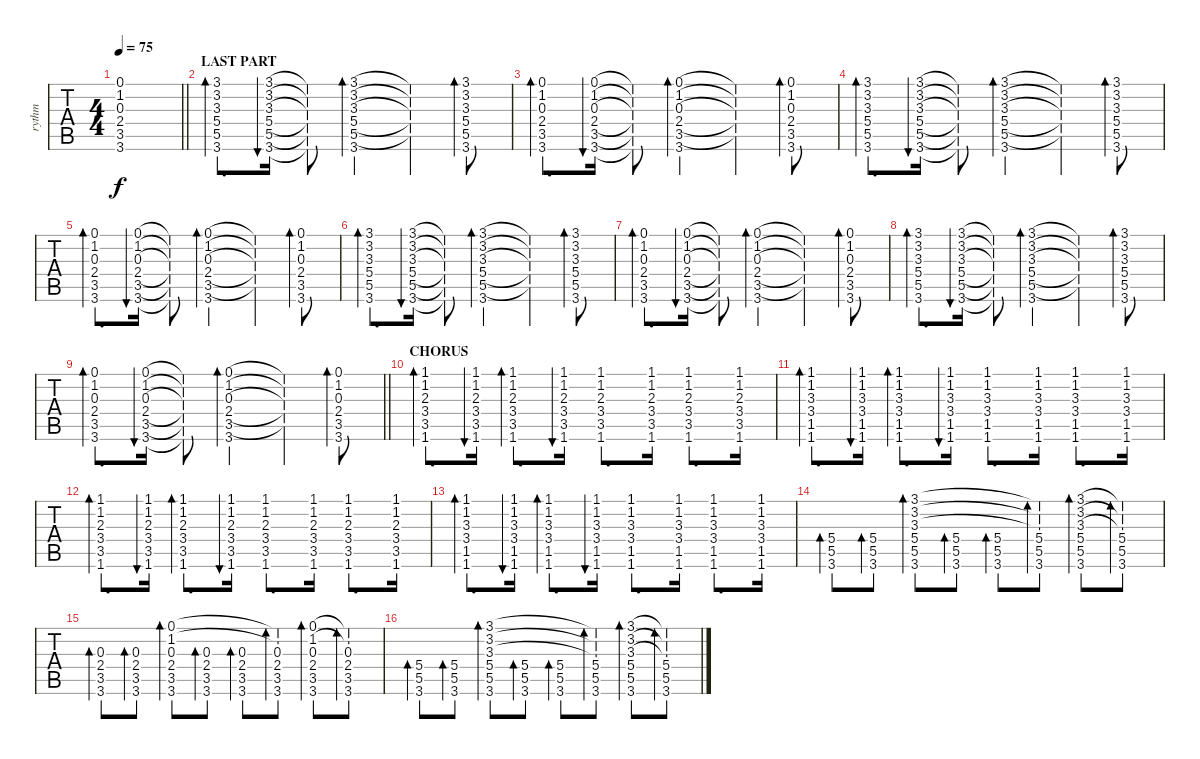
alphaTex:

\track ("rythm" "rythm") {instrument acousticguitarsteel}
\staff {tabs}
\tuning (E4 B3 G3 D3 A2 E2) {hide}
\ts (4 4)
\tempo 75
\clef g2
\barLineRight lightlight
\ks c
(0.1 1.2 0.3 2.4 3.5 3.6).1{dy f} |
\section ("" "LAST PART")
(3.1 3.2 3.3 5.4 5.5 3.6).8{d bd 30} (3.1 3.2 3.3 5.4 5.5 3.6).16{bu 30} (3.1{t} 3.2{t} 3.3{t} 5.4{t} 5.5{t} 3.6{t}).8 (3.1 3.2 3.3 5.4 5.5 3.6).4{bd 30} (3.1{t} 3.2{t} 3.3{t} 5.4{t} 5.5{t}).4 (3.1 3.2 3.3 5.4 5.5 3.6).8{bd 30} |
(0.1 1.2 0.3 2.4 3.5 3.6).8{d bd 30} (0.1 1.2 0.3 2.4 3.5 3.6).16{bu 30} (0.1{t} 1.2{t} 0.3{t} 2.4{t} 3.5{t} 3.6{t}).8 (0.1 1.2 0.3 2.4 3.5 3.6).4{bd 30} (0.1{t} 1.2{t} 0.3{t} 2.4{t} 3.5{t}).4 (0.1 1.2 0.3 2.4 3.5 3.6).8{bd 30} |
(3.1 3.2 3.3 5.4 5.5 3.6).8{d bd 30} (3.1 3.2 3.3 5.4 5.5 3.6).16{bu 30} (3.1{t} 3.2{t} 3.3{t} 5.4{t} 5.5{t} 3.6{t}).8 (3.1 3.2 3.3 5.4 5.5 3.6).4{bd 30} (3.1{t} 3.2{t} 3.3{t} 5.4{t} 5.5{t}).4 (3.1 3.2 3.3 5.4 5.5 3.6).8{bd 30} |
(0.1 1.2 0.3 2.4 3.5 3.6).8{d bd 30} (0.1 1.2 0.3 2.4 3.5 3.6).16{bu 30} (0.1{t} 1.2{t} 0.3{t} 2.4{t} 3.5{t} 3.6{t}).8 (0.1 1.2 0.3 2.4 3.5 3.6).4{bd 30} (0.1{t} 1.2{t} 0.3{t} 2.4{t} 3.5{t}).4 (0.1 1.2 0.3 2.4 3.5 3.6).8{bd 30} |
(3.1 3.2 3.3 5.4 5.5 3.6).8{d bd 30} (3.1 3.2 3.3 5.4 5.5 3.6).16{bu 30} (3.1{t} 3.2{t} 3.3{t} 5.4{t} 5.5{t} 3.6{t}).8 (3.1 3.2 3.3 5.4 5.5 3.6).4{bd 30} (3.1{t} 3.2{t} 3.3{t} 5.4{t} 5.5{t}).4 (3.1 3.2 3.3 5.4 5.5 3.6).8{bd 30} |
(0.1 1.2 0.3 2.4 3.5 3.6).8{d bd 30} (0.1 1.2 0.3 2.4 3.5 3.6).16{bu 30} (0.1{t} 1.2{t} 0.3{t} 2.4{t} 3.5{t} 3.6{t}).8 (0.1 1.2 0.3 2.4 3.5 3.6).4{bd 30} (0.1{t} 1.2{t} 0.3{t} 2.4{t} 3.5{t}).4 (0.1 1.2 0.3 2.4 3.5 3.6).8{bd 30} |
(3.1 3.2 3.3 5.4 5.5 3.6).8{d bd 30} (3.1 3.2 3.3 5.4 5.5 3.6).16{bu 30} (3.1{t} 3.2{t} 3.3{t} 5.4{t} 5.5{t} 3.6{t}).8 (3.1 3.2 3.3 5.4 5.5 3.6).4{bd 30} (3.1{t} 3.2{t} 3.3{t} 5.4{t} 5.5{t}).4 (3.1 3.2 3.3 5.4 5.5 3.6).8{bd 30} |
\barLineRight lightlight
(0.1 1.2 0.3 2.4 3.5 3.6).8{d bd 30} (0.1 1.2 0.3 2.4 3.5 3.6).16{bu 30} (0.1{t} 1.2{t} 0.3{t} 2.4{t} 3.5{t} 3.6{t}).8 (0.1 1.2 0.3 2.4 3.5 3.6).4{bd 30} (0.1{t} 1.2{t} 0.3{t} 2.4{t} 3.5{t}).4 (0.1 1.2 0.3 2.4 3.5 3.6).8{bd 30} |
\section ("" "CHORUS")
(1.1 1.2 2.3 3.4 3.5 1.6).8{d bd 30} (1.1 1.2 2.3 3.4 3.5 1.6).16{bu 30} (1.1 1.2 2.3 3.4 3.5 1.6).8{d bd 30} (1.1 1.2 2.3 3.4 3.5 1.6).16{bu 30} (1.1 1.2 2.3 3.4 3.5 1.6).8{d} (1.1 1.2 2.3 3.4 3.5 1.6).16 (1.1 1.2 2.3 3.4 3.5 1.6).8{d} (1.1 1.2 2.3 3.4 3.5 1.6).16 |
(1.1 1.2 3.3 3.4 1.5 1.6).8{d bd 30} (1.1 1.2 3.3 3.4 1.5 1.6).16{bu 30} (1.1 1.2 3.3 3.4 1.5 1.6).8{d bd 30} (1.1 1.2 3.3 3.4 1.5 1.6).16{bu 30} (1.1 1.2 3.3 3.4 1.5 1.6).8{d} (1.1 1.2 3.3 3.4 1.5 1.6).16 (1.1 1.2 3.3 3.4 1.5 1.6).8{d} (1.1 1.2 3.3 3.4 1.5 1.6).16 |
(1.1 1.2 2.3 3.4 3.5 1.6).8{d bd 30} (1.1 1.2 2.3 3.4 3.5 1.6).16{bu 30} (1.1 1.2 2.3 3.4 3.5 1.6).8{d bd 30} (1.1 1.2 2.3 3.4 3.5 1.6).16{bu 30} (1.1 1.2 2.3 3.4 3.5 1.6).8{d} (1.1 1.2 2.3 3.4 3.5 1.6).16 (1.1 1.2 2.3 3.4 3.5 1.6).8{d} (1.1 1.2 2.3 3.4 3.5 1.6).16 |
(1.1 1.2 3.3 3.4 1.5 1.6).8{d bd 30} (1.1 1.2 3.3 3.4 1.5 1.6).16{bu 30} (1.1 1.2 3.3 3.4 1.5 1.6).8{d bd 30} (1.1 1.2 3.3 3.4 1.5 1.6).16{bu 30} (1.1 1.2 3.3 3.4 1.5 1.6).8{d} (1.1 1.2 3.3 3.4 1.5 1.6).16 (1.1 1.2 3.3 3.4 1.5 1.6).8{d} (1.1 1.2 3.3 3.4 1.5 1.6).16 |
(5.4 5.5 3.6).8{bd 30} (5.4 5.5 3.6).8{bd 30} (3.1 3.2 3.3 5.4 5.5 3.6).8{bd 30} (5.4 5.5 3.6).8{bd 30} (5.4 5.5 3.6).8{bd 30} (3.1{t} 3.2{t} 3.3{t} 5.4 5.5 3.6).8{bd 30} (3.1 3.2 3.3 5.4 5.5 3.6).8{bd 30} (3.1{t} 3.2{t} 3.3{t} 5.4 5.5 3.6).8{bd 30} |
(0.3 2.4 3.5 3.6).8{bd 30} (0.3 2.4 3.5 3.6).8{bd 30} (0.1 1.2 0.3 2.4 3.5 3.6).8{bd 30} (0.3 2.4 3.5 3.6).8{bd 30} (0.3 2.4 3.5 3.6).8{bd 30} (0.1{t} 1.2{t} 0.3 2.4 3.5 3.6).8{bd 30} (0.1 1.2 0.3 2.4 3.5 3.6).8{bd 30} (0.1{t} 1.2{t} 0.3 2.4 3.5 3.6).8{bd 30} |
(5.4 5.5 3.6).8{bd 30} (5.4 5.5 3.6).8{bd 30} (3.1 3.2 3.3 5.4 5.5 3.6).8{bd 30} (5.4 5.5 3.6).8{bd 30} (5.4 5.5 3.6).8{bd 30} (3.1{t} 3.2{t} 3.3{t} 5.4 5.5 3.6).8{bd 30} (3.1 3.2 3.3 5.4 5.5 3.6).8{bd 30} (3.1{t} 3.2{t} 3.3{t} 5.4 5.5 3.6).8{bd 30}
